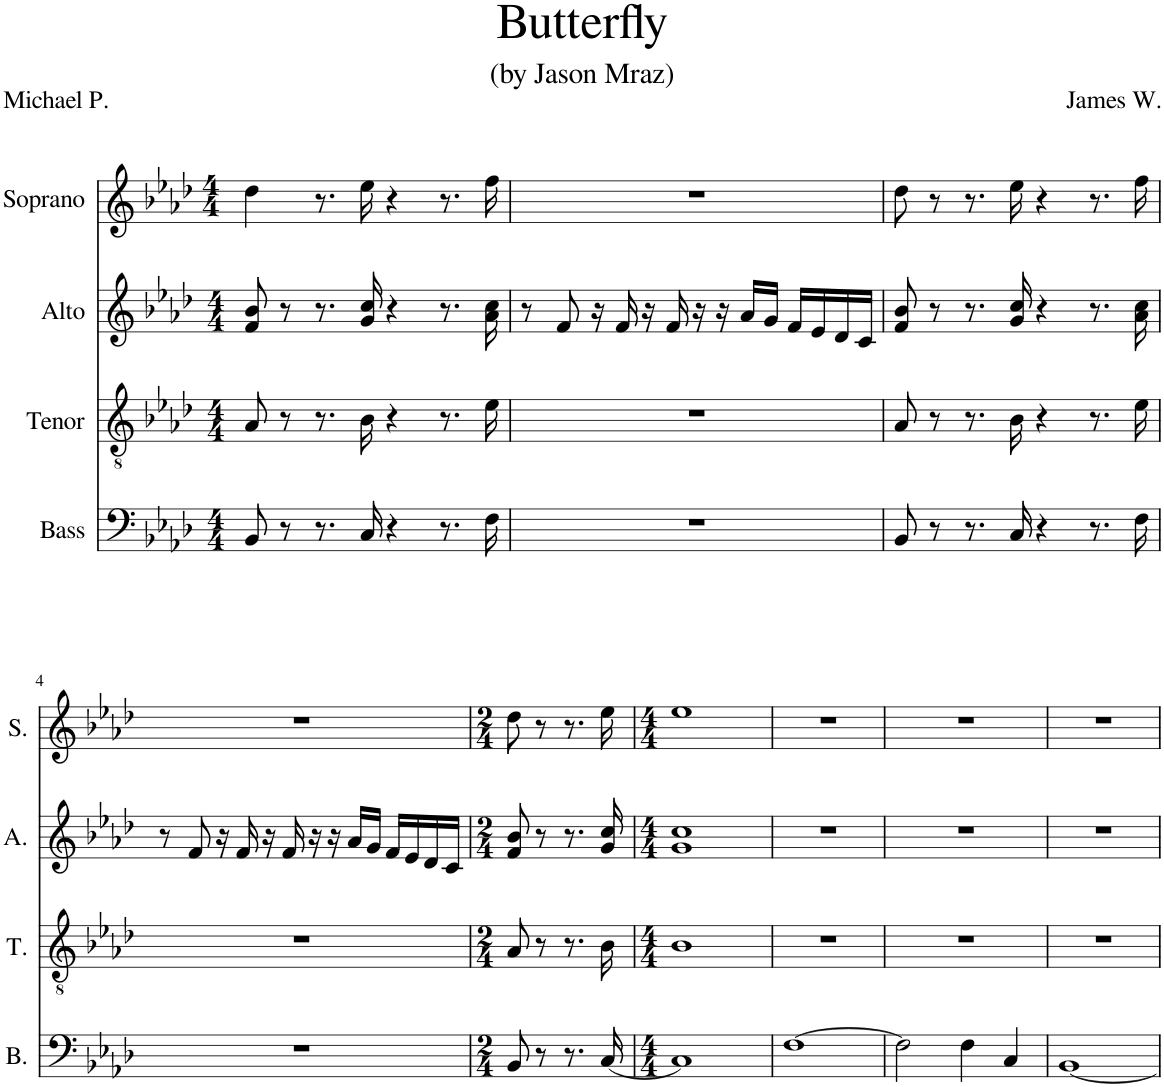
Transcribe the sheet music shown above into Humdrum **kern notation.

**kern	**kern	**kern	**kern
*part4	*part3	*part2	*part1
*staff4	*staff3	*staff2	*staff1
*I"Bass	*I"Tenor	*I"Alto	*I"Soprano
*I'B.	*I'T.	*I'A.	*I'S.
*clefF4	*clefGv2	*clefG2	*clefG2
*k[b-e-a-d-]	*k[b-e-a-d-]	*k[b-e-a-d-]	*k[b-e-a-d-]
*M4/4	*M4/4	*M4/4	*M4/4
=1	=1	=1	=1
8BB-/	8A-/	8f/ 8b-/	4dd-\
8r	8r	8r	.
8.r	8.r	8.r	8.r
16C/	16B-\	16g/ 16cc/	16ee-\
4r	4r	4r	4r
8.r	8.r	8.r	8.r
16F\	16e-\	16a-\ 16cc\	16ff\
=2	=2	=2	=2
1r	1r	8r	1r
.	.	8f/	.
.	.	16r	.
.	.	16f/	.
.	.	16r	.
.	.	16f/	.
.	.	16r	.
.	.	16r	.
.	.	16a-/LL	.
.	.	16g/JJ	.
.	.	16f/LL	.
.	.	16e-/	.
.	.	16d-/	.
.	.	16c/JJ	.
=3	=3	=3	=3
8BB-/	8A-/	8f/ 8b-/	8dd-\
8r	8r	8r	8r
8.r	8.r	8.r	8.r
16C/	16B-\	16g/ 16cc/	16ee-\
4r	4r	4r	4r
8.r	8.r	8.r	8.r
16F\	16e-\	16a-\ 16cc\	16ff\
!!LO:LB:g=z
=4	=4	=4	=4
1r	1r	8r	1r
.	.	8f/	.
.	.	16r	.
.	.	16f/	.
.	.	16r	.
.	.	16f/	.
.	.	16r	.
.	.	16r	.
.	.	16a-/LL	.
.	.	16g/JJ	.
.	.	16f/LL	.
.	.	16e-/	.
.	.	16d-/	.
.	.	16c/JJ	.
=5	=5	=5	=5
*M2/4	*M2/4	*M2/4	*M2/4
8BB-/	8A-/	8f/ 8b-/	8dd-\
8r	8r	8r	8r
8.r	8.r	8.r	8.r
[16C/	16B-\	16g/ 16cc/	16ee-\
=6	=6	=6	=6
*M4/4	*M4/4	*M4/4	*M4/4
1C]	1B-	1g 1cc	1ee-
=7	=7	=7	=7
[1F	1r	1r	1r
=8	=8	=8	=8
2F\]	1r	1r	1r
4F\	.	.	.
4C/	.	.	.
=9	=9	=9	=9
[1BB-	1r	1r	1r
=	=	=	=
*-	*-	*-	*-
